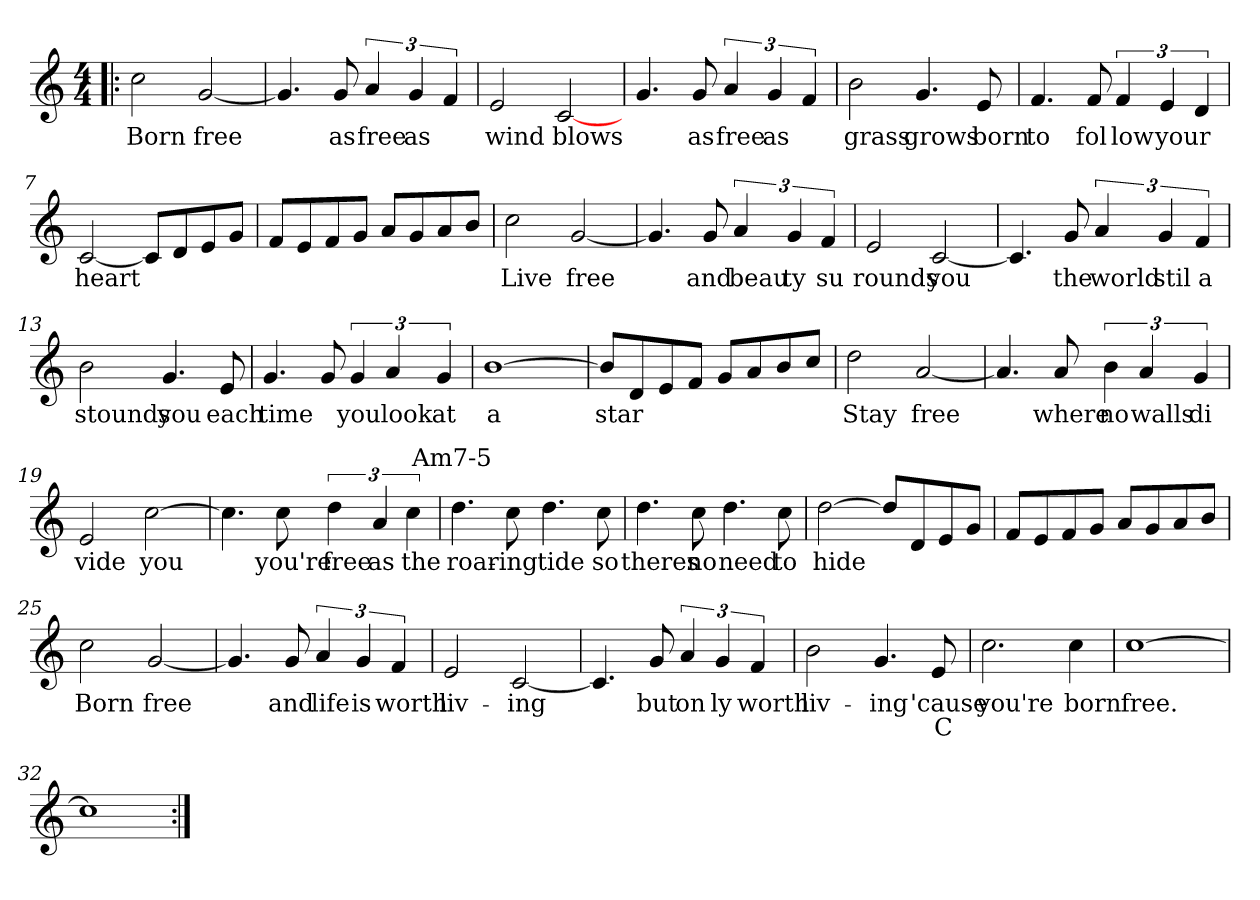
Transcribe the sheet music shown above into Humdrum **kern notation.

**kern	**text	**text
*part1	*part1	*part1
*staff1	*staff1	*staff1
*clefG2	*	*
*k[]	*	*
*C:	*	*
*M4/4	*	*
=1!|:	=1!|:	=1!|:
!	!LO:LY:b	!
2cc\	Born	.
!	!LO:LY:b	!
[2g/	free	.
=2	=2	=2
4.g/]	.	.
!	!LO:LY:b	!
8g/	as	.
!	!LO:LY:b	!
6a/	free	.
!	!LO:LY:b	!
6g/	as	.
6f/	.	.
=3	=3	=3
!	!LO:LY:b	!
2e/	wind	.
!	!LO:LY:b	!
[2c/	blows	.
=4	=4	=4
4.g/	.	.
!	!LO:LY:b	!
8g/	as	.
!	!LO:LY:b	!
6a/	free	.
!	!LO:LY:b	!
6g/	as	.
6f/	.	.
!!LO:LB:g=z
=5	=5	=5
!	!LO:LY:b	!
2b\	grass	.
!	!LO:LY:b	!
4.g/	grows	.
!	!LO:LY:b	!
8e/	born	.
=6	=6	=6
!	!LO:LY:b	!
4.f/	to	.
!	!LO:LY:b	!
8f/	fol	.
!	!LO:LY:b	!
6f/	low	.
!	!LO:LY:b	!
6e/	your	.
6d/	.	.
=7	=7	=7
!	!LO:LY:b	!
[2c/	heart	.
8c/L]	.	.
8d/	.	.
8e/	.	.
8g/J	.	.
=8	=8	=8
8f/L	.	.
8e/	.	.
8f/	.	.
8g/J	.	.
8a/L	.	.
8g/	.	.
8a/	.	.
8b/J	.	.
=9	=9	=9
!	!LO:LY:b	!
2cc\	Live	.
!	!LO:LY:b	!
[2g/	free	.
=10	=10	=10
4.g/]	.	.
!	!LO:LY:b	!
8g/	and	.
!	!LO:LY:b	!
6a/	beau	.
!	!LO:LY:b	!
6g/	ty	.
!	!LO:LY:b	!
6f/	su	.
!!LO:LB:g=z
=11	=11	=11
!	!LO:LY:b	!
2e/	rounds	.
!	!LO:LY:b	!
[2c/	you	.
=12	=12	=12
4.c/]	.	.
!	!LO:LY:b	!
8g/	the	.
!	!LO:LY:b	!
6a/	world	.
!	!LO:LY:b	!
6g/	stil	.
!	!LO:LY:b	!
6f/	a	.
=13	=13	=13
!	!LO:LY:b	!
2b\	stounds	.
!	!LO:LY:b	!
4.g/	you	.
!	!LO:LY:b	!
8e/	each	.
!!LO:LB:g=z
=14	=14	=14
!	!LO:LY:b	!
4.g/	time	.
8g/	.	.
!	!LO:LY:b	!
6g/	you	.
!	!LO:LY:b	!
6a/	look	.
!	!LO:LY:b	!
6g/	at	.
=15	=15	=15
!	!LO:LY:b	!
[1b	a	.
=16	=16	=16
!	!LO:LY:b	!
8b/L]	star	.
8d/	.	.
8e/	.	.
8f/J	.	.
8g/L	.	.
8a/	.	.
8b/	.	.
8cc/J	.	.
=17	=17	=17
!	!LO:LY:b	!
2dd\	Stay	.
!	!LO:LY:b	!
[2a/	free	.
=18	=18	=18
4.a/]	.	.
!	!LO:LY:b	!
8a/	where	.
!	!LO:LY:b	!
6b\	no	.
!	!LO:LY:b	!
6a/	walls	.
!	!LO:LY:b	!
6g/	di	.
=19	=19	=19
!	!LO:LY:b	!
2e/	vide	.
!	!LO:LY:b	!
[2cc\	you	.
!!LO:LB:g=z
=20	=20	=20
4.cc\]	.	.
!	!LO:LY:b	!
8cc\	you're	.
!	!LO:LY:b	!
6dd\	free	.
!	!LO:LY:b	!
6a/	as	.
!	!LO:LY:b	!
6cc\	the	.
=21	=21	=21
!LO:TX:a:cj:t=Am7-5	!	!
!	!LO:LY:b	!
4.dd\	roar-	.
!	!LO:LY:b	!
8cc\	-ing	.
!	!LO:LY:b	!
4.dd\	tide	.
!	!LO:LY:b	!
8cc\	so	.
=22	=22	=22
!	!LO:LY:b	!
4.dd\	theres	.
!	!LO:LY:b	!
8cc\	no	.
!	!LO:LY:b	!
4.dd\	need	.
!	!LO:LY:b	!
8cc\	to	.
=23	=23	=23
!	!LO:LY:b	!
[2dd\	hide	.
8dd/L]	.	.
8d/	.	.
8e/	.	.
8g/J	.	.
=24	=24	=24
8f/L	.	.
8e/	.	.
8f/	.	.
8g/J	.	.
8a/L	.	.
8g/	.	.
8a/	.	.
8b/J	.	.
!!LO:LB:g=z
=25	=25	=25
!	!LO:LY:b	!
2cc\	Born	.
!	!LO:LY:b	!
[2g/	free	.
=26	=26	=26
4.g/]	.	.
!	!LO:LY:b	!
8g/	and	.
!	!LO:LY:b	!
6a/	life	.
!	!LO:LY:b	!
6g/	is	.
!	!LO:LY:b	!
6f/	worth	.
=27	=27	=27
!	!LO:LY:b	!
2e/	liv-	.
!	!LO:LY:b	!
[2c/	-ing	.
=28	=28	=28
4.c/]	.	.
!	!LO:LY:b	!
8g/	but	.
!	!LO:LY:b	!
6a/	on	.
!	!LO:LY:b	!
6g/	ly	.
!	!LO:LY:b	!
6f/	worth	.
=29	=29	=29
!	!LO:LY:b	!
2b\	liv-	.
!	!LO:LY:b	!
4.g/	-ing	.
!	!LO:LY:b	!LO:LY:b
8e/	'cause	C
!!LO:LB:g=z
=30	=30	=30
!	!LO:LY:b	!
2.cc\	you're	.
!	!LO:LY:b	!
4cc\	born	.
=31	=31	=31
!	!LO:LY:b	!
[1cc	free.	.
=32	=32	=32
1cc]	.	.
=:|!	=:|!	=:|!
*-	*-	*-
